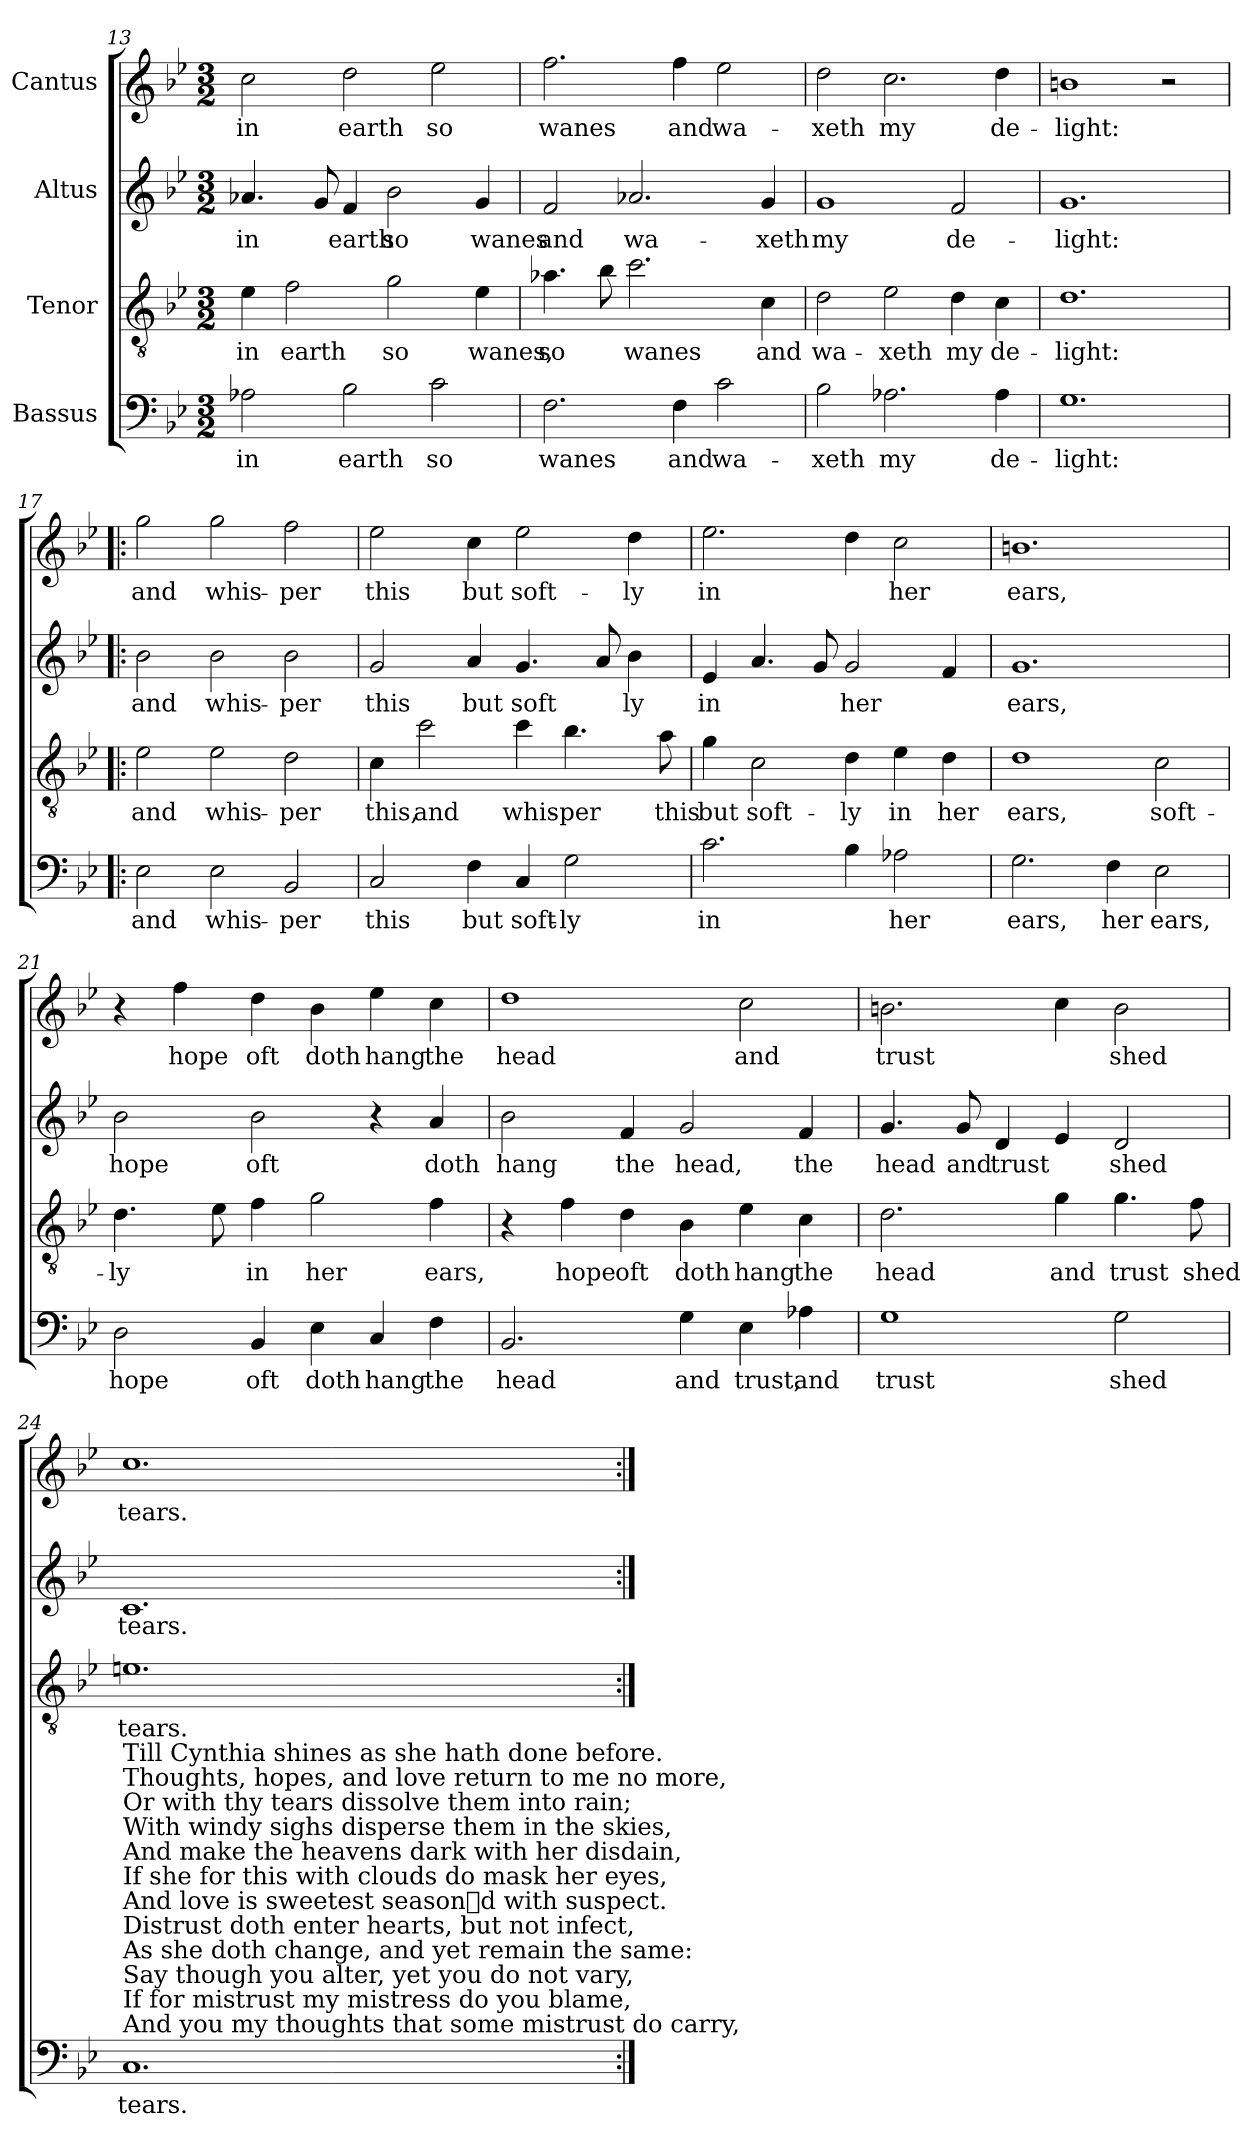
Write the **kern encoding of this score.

**kern	**text	**kern	**text	**kern	**text	**kern	**text
*part4	*part4	*part3	*part3	*part2	*part2	*part1	*part1
*staff4	*staff4	*staff3	*staff3	*staff2	*staff2	*staff1	*staff1
*I"Bassus	*	*I"Tenor	*	*I"Altus	*	*I"Cantus	*
*clefF4	*	*clefGv2	*	*clefG2	*	*clefG2	*
*k[b-e-]	*	*k[b-e-]	*	*k[b-e-]	*	*k[b-e-]	*
*M3/2	*	*M3/2	*	*M3/2	*	*M3/2	*
=13	=13	=13	=13	=13	=13	=13	=13
!	!LO:LY:b	!	!LO:LY:b	!	!LO:LY:b	!	!LO:LY:b
2A-X\	in	4e-\	in	4.a-X/	in	2cc\	in
!	!	!	!LO:LY:b	!	!	!	!
.	.	2f\	earth	.	.	.	.
.	.	.	.	8g/	.	.	.
!	!LO:LY:b	!	!	!	!LO:LY:b	!	!LO:LY:b
2B-\	earth	.	.	4f/	earth	2dd\	earth
!	!	!	!LO:LY:b	!	!LO:LY:b	!	!
.	.	2g\	so	2b-\	so	.	.
!	!LO:LY:b	!	!	!	!	!	!LO:LY:b
2c\	so	.	.	.	.	2ee-\	so
!	!	!	!LO:LY:b	!	!LO:LY:b	!	!
.	.	4e-\	wanes,	4g/	wanes	.	.
=14	=14	=14	=14	=14	=14	=14	=14
!	!LO:LY:b	!	!LO:LY:b	!	!LO:LY:b	!	!LO:LY:b
2.F\	wanes	4.a-X\	so	2f/	and	2.ff\	wanes
.	.	8b-\	.	.	.	.	.
!	!	!	!LO:LY:b	!	!LO:LY:b	!	!
.	.	2.cc\	wanes	2.a-X/	wa-	.	.
!	!LO:LY:b	!	!	!	!	!	!LO:LY:b
4F\	and	.	.	.	.	4ff\	and
!	!LO:LY:b	!	!	!	!	!	!LO:LY:b
2c\	wa-	.	.	.	.	2ee-\	wa-
!	!	!	!LO:LY:b	!	!LO:LY:b	!	!
.	.	4c\	and	4g/	xeth	.	.
=15	=15	=15	=15	=15	=15	=15	=15
!	!LO:LY:b	!	!LO:LY:b	!	!LO:LY:b	!	!LO:LY:b
2B-\	xeth	2d\	wa-	1g	my	2dd\	xeth
!	!LO:LY:b	!	!LO:LY:b	!	!	!	!LO:LY:b
2.A-X\	my	2e-\	xeth	.	.	2.cc\	my
!	!	!	!LO:LY:b	!	!LO:LY:b	!	!
.	.	4d\	my	2f/	de-	.	.
!	!LO:LY:b	!	!LO:LY:b	!	!	!	!LO:LY:b
4A-\	de-	4c\	de-	.	.	4dd\	de-
=16	=16	=16	=16	=16	=16	=16	=16
!	!LO:LY:b	!	!LO:LY:b	!	!LO:LY:b	!	!LO:LY:b
1.G	light:	1.d	light:	1.g	light:	1bn	light:
.	.	.	.	.	.	2r	.
!!LO:LB:g=z
=17!|:	=17!|:	=17!|:	=17!|:	=17!|:	=17!|:	=17!|:	=17!|:
!	!LO:LY:b	!	!LO:LY:b	!	!LO:LY:b	!	!LO:LY:b
2E-\	and	2e-\	and	2b-\	and	2gg\	and
!	!LO:LY:b	!	!LO:LY:b	!	!LO:LY:b	!	!LO:LY:b
2E-\	whis-	2e-\	whis-	2b-\	whis-	2gg\	whis-
!	!LO:LY:b	!	!LO:LY:b	!	!LO:LY:b	!	!LO:LY:b
2BB-/	per	2d\	per	2b-\	per	2ff\	per
=18	=18	=18	=18	=18	=18	=18	=18
!	!LO:LY:b	!	!LO:LY:b	!	!LO:LY:b	!	!LO:LY:b
2C/	this	4c\	this,	2g/	this	2ee-\	this
!	!	!	!LO:LY:b	!	!	!	!
.	.	2cc\	and	.	.	.	.
!	!LO:LY:b	!	!	!	!LO:LY:b	!	!LO:LY:b
4F\	but	.	.	4a/	but	4cc\	but
!	!LO:LY:b	!	!LO:LY:b	!	!LO:LY:b	!	!LO:LY:b
4C/	soft-	4cc\	whis-	4.g/	soft	2ee-\	soft-
!	!LO:LY:b	!	!LO:LY:b	!	!	!	!
2G\	ly	4.b-\	per	.	.	.	.
!	!	!	!	!	!LO:LY:b	!	!
.	.	.	.	8a/	-	.	.
!	!	!	!	!	!LO:LY:b	!	!LO:LY:b
.	.	.	.	4b-\	ly	4dd\	ly
!	!	!	!LO:LY:b	!	!	!	!
.	.	8a\	this	.	.	.	.
=19	=19	=19	=19	=19	=19	=19	=19
!	!LO:LY:b	!	!LO:LY:b	!	!LO:LY:b	!	!LO:LY:b
2.c\	in	4g\	but	4e-/	in	2.ee-\	in
!	!	!	!LO:LY:b	!	!	!	!
.	.	2c\	soft-	4.a/	.	.	.
.	.	.	.	8g/	.	.	.
!	!	!	!LO:LY:b	!	!LO:LY:b	!	!
4B-\	.	4d\	ly	2g/	her	4dd\	.
!	!LO:LY:b	!	!LO:LY:b	!	!	!	!LO:LY:b
2A-X\	her	4e-\	in	.	.	2cc\	her
!	!	!	!LO:LY:b	!	!	!	!
.	.	4d\	her	4f/	.	.	.
=20	=20	=20	=20	=20	=20	=20	=20
!	!LO:LY:b	!	!LO:LY:b	!	!LO:LY:b	!	!LO:LY:b
2.G\	ears,	1d	ears,	1.g	ears,	1.bn	ears,
!	!LO:LY:b	!	!	!	!	!	!
4F\	her	.	.	.	.	.	.
!	!LO:LY:b	!	!LO:LY:b	!	!	!	!
2E-\	ears,	2c\	soft-	.	.	.	.
!!LO:PB:g=z
=21	=21	=21	=21	=21	=21	=21	=21
!	!LO:LY:b	!	!LO:LY:b	!	!LO:LY:b	!	!
2D\	hope	4.d\	ly	2b-\	hope	4r	.
!	!	!	!	!	!	!	!LO:LY:b
.	.	.	.	.	.	4ff\	hope
.	.	8e-\	.	.	.	.	.
!	!LO:LY:b	!	!LO:LY:b	!	!LO:LY:b	!	!LO:LY:b
4BB-/	oft	4f\	in	2b-\	oft	4dd\	oft
!	!LO:LY:b	!	!LO:LY:b	!	!	!	!LO:LY:b
4E-\	doth	2g\	her	.	.	4b-\	doth
!	!LO:LY:b	!	!	!	!	!	!LO:LY:b
4C/	hang	.	.	4r	.	4ee-\	hang
!	!LO:LY:b	!	!LO:LY:b	!	!LO:LY:b	!	!LO:LY:b
4F\	the	4f\	ears,	4a/	doth	4cc\	the
=22	=22	=22	=22	=22	=22	=22	=22
!	!LO:LY:b	!	!	!	!LO:LY:b	!	!LO:LY:b
2.BB-/	head	4r	.	2b-\	hang	1dd	head
!	!	!	!LO:LY:b	!	!	!	!
.	.	4f\	hope	.	.	.	.
!	!	!	!LO:LY:b	!	!LO:LY:b	!	!
.	.	4d\	oft	4f/	the	.	.
!	!LO:LY:b	!	!LO:LY:b	!	!LO:LY:b	!	!
4G\	and	4B-\	doth	2g/	head,	.	.
!	!LO:LY:b	!	!LO:LY:b	!	!	!	!LO:LY:b
4E-\	trust,	4e-\	hang	.	.	2cc\	and
!	!LO:LY:b	!	!LO:LY:b	!	!LO:LY:b	!	!
4A-X\	and	4c\	the	4f/	the	.	.
=23	=23	=23	=23	=23	=23	=23	=23
!	!LO:LY:b	!	!LO:LY:b	!	!LO:LY:b	!	!LO:LY:b
1G	trust	2.d\	head	4.g/	head	2.bn\	trust
!	!	!	!	!	!LO:LY:b	!	!
.	.	.	.	8g/	and	.	.
!	!	!	!	!	!LO:LY:b	!	!
.	.	.	.	4d/	trust	.	.
!	!	!	!LO:LY:b	!	!	!	!
.	.	4g\	and	4e-/	.	4cc\	.
!	!LO:LY:b	!	!LO:LY:b	!	!LO:LY:b	!	!LO:LY:b
2G\	shed	4.g\	trust	2d/	shed	2b\	shed
!	!	!	!LO:LY:b	!	!	!	!
.	.	8f\	shed	.	.	.	.
=24	=24	=24	=24	=24	=24	=24	=24
!LO:TX:a:t=And you my thoughts that some mistrust do carry,	!	!	!	!	!	!	!
!LO:TX:a:t=If for mistrust my mistress do you blame,	!	!	!	!	!	!	!
!LO:TX:a:t=Say though you alter, yet you do not vary,	!	!	!	!	!	!	!
!LO:TX:a:t=As she doth change, and yet remain the same&colon;	!	!	!	!	!	!	!
!LO:TX:a:t=Distrust doth enter hearts, but not infect,	!	!	!	!	!	!	!
!LO:TX:a:t=And love is sweetest seasond with suspect.	!	!	!	!	!	!	!
!LO:TX:a:t=If she for this with clouds do mask her eyes,	!	!	!	!	!	!	!
!LO:TX:a:t=And make the heavens dark with her disdain,	!	!	!	!	!	!	!
!LO:TX:a:t=With windy sighs disperse them in the skies,	!	!	!	!	!	!	!
!LO:TX:a:t=Or with thy tears dissolve them into rain;	!	!	!	!	!	!	!
!LO:TX:a:t=Thoughts, hopes, and love return to me no more,	!	!	!	!	!	!	!
!LO:TX:a:t=Till Cynthia shines as she hath done before.	!	!	!	!	!	!	!
!	!LO:LY:b	!	!LO:LY:b	!	!LO:LY:b	!	!LO:LY:b
1.C	tears.	1.en	tears.	1.c	tears.	1.cc	tears.
=:|!	=:|!	=:|!	=:|!	=:|!	=:|!	=:|!	=:|!
*-	*-	*-	*-	*-	*-	*-	*-
